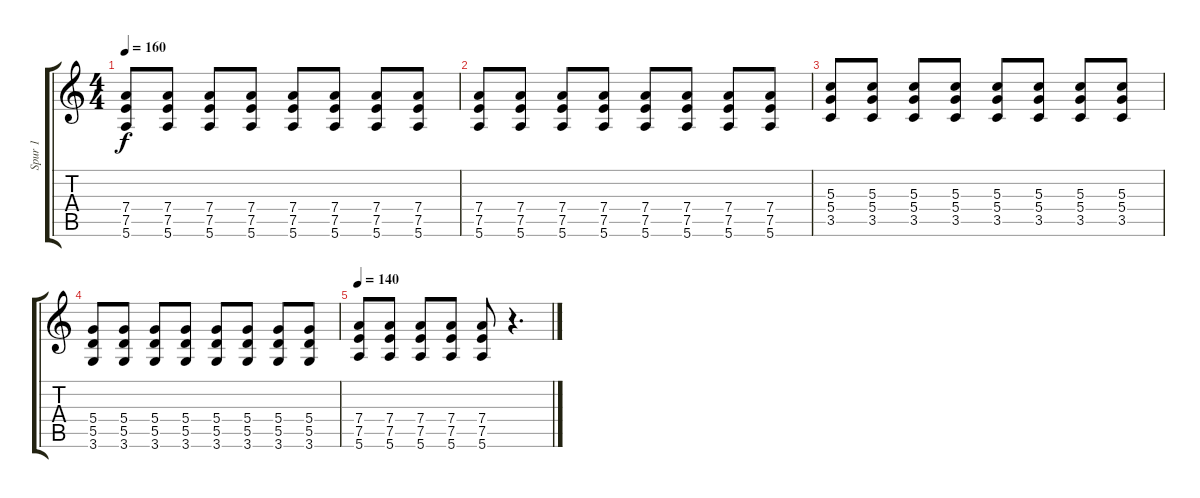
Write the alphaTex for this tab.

\track ("Spur 1" "Spur 1") {instrument distortionguitar}
\staff {score tabs}
\tuning (E4 B3 G3 D3 A2 E2) {hide}
\ts (4 4)
\tempo 160
\clef g2
\ks c
(7.4 7.5 5.6).8{dy f} (7.4 7.5 5.6).8 (7.4 7.5 5.6).8 (7.4 7.5 5.6).8 (7.4 7.5 5.6).8 (7.4 7.5 5.6).8 (7.4 7.5 5.6).8 (7.4 7.5 5.6).8 |
(7.4 7.5 5.6).8 (7.4 7.5 5.6).8 (7.4 7.5 5.6).8 (7.4 7.5 5.6).8 (7.4 7.5 5.6).8 (7.4 7.5 5.6).8 (7.4 7.5 5.6).8 (7.4 7.5 5.6).8 |
(5.3 5.4 3.5).8 (5.3 5.4 3.5).8 (5.3 5.4 3.5).8 (5.3 5.4 3.5).8 (5.3 5.4 3.5).8 (5.3 5.4 3.5).8 (5.3 5.4 3.5).8 (5.3 5.4 3.5).8 |
(5.4 5.5 3.6).8 (5.4 5.5 3.6).8 (5.4 5.5 3.6).8 (5.4 5.5 3.6).8 (5.4 5.5 3.6).8 (5.4 5.5 3.6).8 (5.4 5.5 3.6).8 (5.4 5.5 3.6).8 |
\tempo 140
(7.4 7.5 5.6).8 (7.4 7.5 5.6).8 (7.4 7.5 5.6).8 (7.4 7.5 5.6).8 (7.4 7.5 5.6).8 r.4{d}
